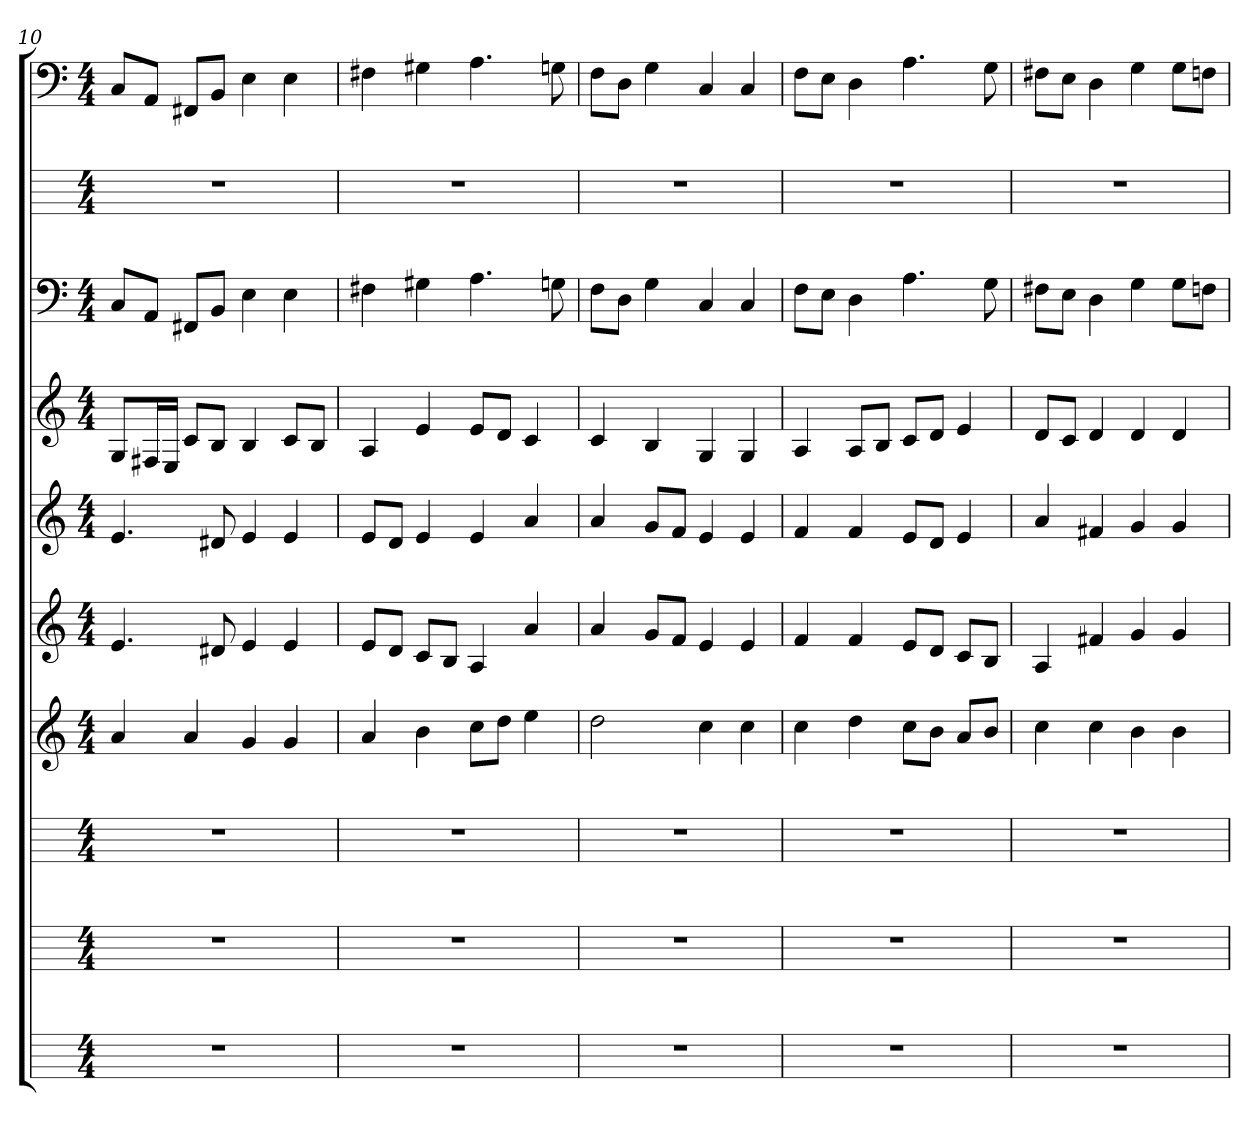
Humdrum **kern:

**kern	**kern	**kern	**kern	**kern	**kern	**kern	**kern	**kern	**kern
*part10	*part9	*part8	*part7	*part6	*part5	*part4	*part3	*part2	*part1
*staff10	*staff9	*staff8	*staff7	*staff6	*staff5	*staff4	*staff3	*staff2	*staff1
*k[]	*k[]	*k[]	*k[]	*k[]	*k[]	*k[]	*k[]	*k[]	*k[]
*C:	*C:	*C:	*C:	*C:	*C:	*C:	*C:	*C:	*C:
*M4/4	*M4/4	*M4/4	*M4/4	*M4/4	*M4/4	*M4/4	*M4/4	*M4/4	*M4/4
=10	=10	=10	=10	=10	=10	=10	=10	=10	=10
1r	1r	1r	4a	4.e	4.e	8GL	8CL	1r	8CL
.	.	.	.	.	.	16F#XL	8AAJ	.	8AAJ
.	.	.	.	.	.	16EJJ	.	.	.
.	.	.	4a	.	.	8cL	8FF#XL	.	8FF#XL
.	.	.	.	8d#X	8d#X	8BJ	8BBJ	.	8BBJ
.	.	.	4g	4e	4e	4B	4E	.	4E
.	.	.	4g	4e	4e	8cL	4E	.	4E
.	.	.	.	.	.	8BJ	.	.	.
=11	=11	=11	=11	=11	=11	=11	=11	=11	=11
1r	1r	1r	4a	8eL	8eL	4A	4F#X	1r	4F#X
.	.	.	.	8dJ	8dJ	.	.	.	.
.	.	.	4b	8cL	4e	4e	4G#X	.	4G#X
.	.	.	.	8BJ	.	.	.	.	.
.	.	.	8ccL	4A	4e	8eL	4.A	.	4.A
.	.	.	8ddJ	.	.	8dJ	.	.	.
.	.	.	4ee	4a	4a	4c	.	.	.
.	.	.	.	.	.	.	8Gn	.	8Gn
=12	=12	=12	=12	=12	=12	=12	=12	=12	=12
1r	1r	1r	2dd	4a	4a	4c	8FL	1r	8FL
.	.	.	.	.	.	.	8DJ	.	8DJ
.	.	.	.	8gL	8gL	4B	4G	.	4G
.	.	.	.	8fJ	8fJ	.	.	.	.
.	.	.	4cc	4e	4e	4G	4C	.	4C
.	.	.	4cc	4e	4e	4G	4C	.	4C
=13	=13	=13	=13	=13	=13	=13	=13	=13	=13
1r	1r	1r	4cc	4f	4f	4A	8FL	1r	8FL
.	.	.	.	.	.	.	8EJ	.	8EJ
.	.	.	4dd	4f	4f	8AL	4D	.	4D
.	.	.	.	.	.	8BJ	.	.	.
.	.	.	8ccL	8eL	8eL	8cL	4.A	.	4.A
.	.	.	8bJ	8dJ	8dJ	8dJ	.	.	.
.	.	.	8aL	8cL	4e	4e	.	.	.
.	.	.	8bJ	8BJ	.	.	8G	.	8G
=14	=14	=14	=14	=14	=14	=14	=14	=14	=14
1r	1r	1r	4cc	4A	4a	8dL	8F#XL	1r	8F#XL
.	.	.	.	.	.	8cJ	8EJ	.	8EJ
.	.	.	4cc	4f#X	4f#X	4d	4D	.	4D
.	.	.	4b	4g	4g	4d	4G	.	4G
.	.	.	4b	4g	4g	4d	8GL	.	8GL
.	.	.	.	.	.	.	8FnJ	.	8FnJ
=	=	=	=	=	=	=	=	=	=
*-	*-	*-	*-	*-	*-	*-	*-	*-	*-
